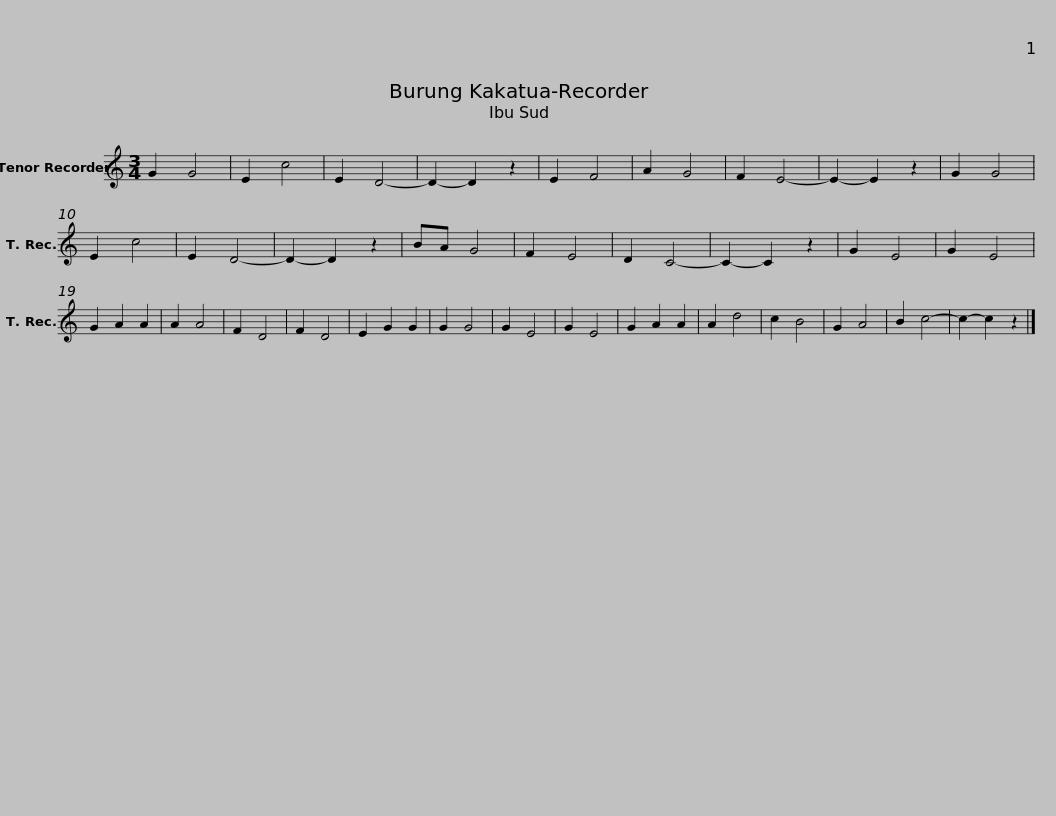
X:1
L:1/8
M:3/4
I:linebreak $
K:C
V:1 treble
V:1
 G2 G4 | E2 c4 | E2 D4- | D2- D2 z2 | E2 F4 | %5
 A2 G4 | F2 E4- | E2- E2 z2 | G2 G4 | E2 c4 | %10
 E2 D4- | D2- D2 z2 | BA G4 |$ F2 E4 | D2 C4- | %15
 C2- C2 z2 | G2 E4 | G2 E4 | G2 A2 A2 | A2 A4 | %20
 F2 D4 | F2 D4 | E2 G2 G2 | G2 G4 | G2 E4 | %25
 G2 E4 | G2 A2 A2 |$ A2 d4 | c2 B4 | G2 A4 | %30
 B2 c4- | c2- c2 z2 |] %32
